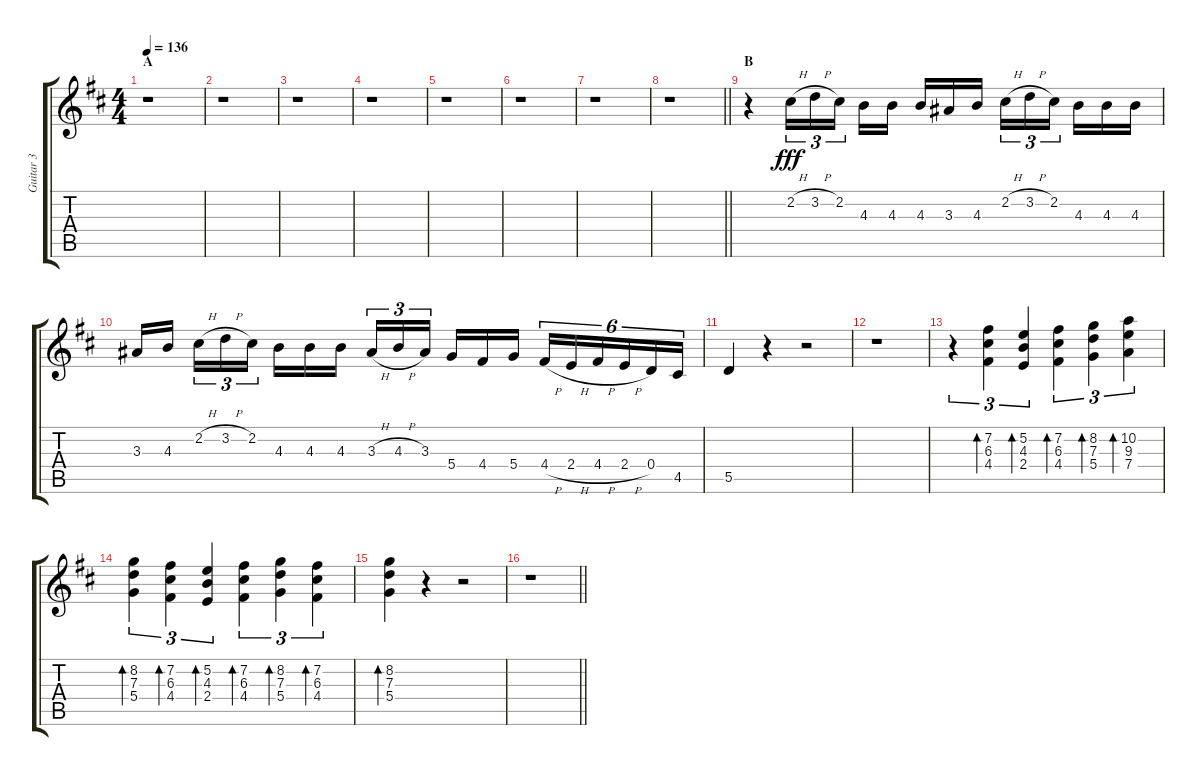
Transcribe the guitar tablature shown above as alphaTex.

\track ("Guitar 3" "Guitar 3") {instrument acousticguitarsteel}
\staff {score tabs}
\tuning (E4 B3 G3 D3 A2 E2) {hide}
\ts (4 4)
\section ("" "A")
\tempo 136
\clef g2
\ks d
r.1{dy fff} |
r.1 |
r.1 |
r.1 |
r.1 |
r.1 |
r.1 |
\barLineRight lightlight
r.1 |
\section ("" "B")
r.4 2.2{h}.16{tu (3 2)} 3.2{h}.16{tu (3 2)} 2.2.16{tu (3 2)} 4.3.16 4.3.16 4.3.16 3.3.16 4.3.16 2.2{h}.16{tu (3 2)} 3.2{h}.16{tu (3 2)} 2.2.16{tu (3 2)} 4.3.16 4.3.16 4.3.16 |
3.3.16 4.3.16 2.2{h}.16{tu (3 2)} 3.2{h}.16{tu (3 2)} 2.2.16{tu (3 2)} 4.3.16 4.3.16 4.3.16 3.3{h}.16{tu (3 2)} 4.3{h}.16{tu (3 2)} 3.3.16{tu (3 2)} 5.4.16 4.4.16 5.4.16 4.4{h}.16{tu (6 4)} 2.4{h}.16{tu (6 4)} 4.4{h}.16{tu (6 4)} 2.4{h}.16{tu (6 4)} 0.4.16{tu (6 4)} 4.5.16{tu (6 4)} |
5.5.4 r.4 r.2 |
r.1 |
r.4{tu (3 2)} (7.2 6.3 4.4).4{tu (3 2) bd 240} (5.2 4.3 2.4).4{tu (3 2) bd 240} (7.2 6.3 4.4).4{tu (3 2) bd 240} (8.2 7.3 5.4).4{tu (3 2) bd 240} (10.2 9.3 7.4).4{tu (3 2) bd 240} |
(8.2 7.3 5.4).4{tu (3 2) bd 240} (7.2 6.3 4.4).4{tu (3 2) bd 240} (5.2 4.3 2.4).4{tu (3 2) bd 240} (7.2 6.3 4.4).4{tu (3 2) bd 240} (8.2 7.3 5.4).4{tu (3 2) bd 240} (7.2 6.3 4.4).4{tu (3 2) bd 240} |
(8.2 7.3 5.4).4{bd 240} r.4 r.2 |
\barLineRight lightlight
r.1
